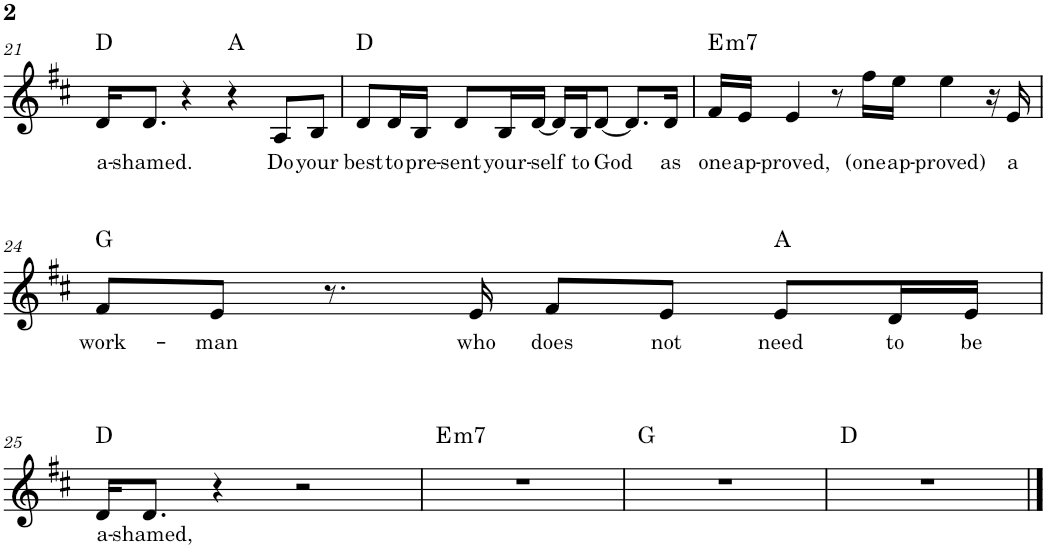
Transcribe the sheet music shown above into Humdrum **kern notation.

**kern	**text	**harte
*part1	*part1	*part1
*staff1	*staff1	*
*I"Piano	*	*
*I'Pno.	*	*
!!LO:PB:g=z
*clefG2	*	*
*k[f#c#]	*	*
*M4/4	*	*
=21	=21	=21
!	!LO:LY:b	!
16d/KL	a-	D:maj
!	!LO:LY:b	!
8.d/J	-shamed.	.
4r	.	.
4r	.	A:maj
!	!LO:LY:b	!
8A/L	Do	.
!	!LO:LY:b	!
8B/J	your	.
=22	=22	=22
!	!LO:LY:b	!
8d/L	best	D:maj
!	!LO:LY:b	!
16d/L	to	.
!	!LO:LY:b	!
16B/JJ	pre-	.
!	!LO:LY:b	!
8d/L	-sent	.
!	!LO:LY:b	!
16B/L	your-	.
!	!LO:LY:b	!
[16d/JJ	-self	.
16d/LL]	.	.
!	!LO:LY:b	!
16B/J	to	.
!	!LO:LY:b	!
[8d/J	God	.
8.d/L]	.	.
!	!LO:LY:b	!
16d/Jk	as	.
=23	=23	=23
!	!LO:LY:b	!LO:H:kt=m7
16f#/LL	one	E:min7
!	!LO:LY:b	!
16e/JJ	ap-	.
!	!LO:LY:b	!
4e/	-proved,	.
8r	.	.
!	!LO:LY:b	!
16ff#\LL	(one	.
!	!LO:LY:b	!
16ee\JJ	ap-	.
!	!LO:LY:b	!
4ee\	-proved)	.
16r	.	.
!	!LO:LY:b	!
16e/	a	.
!!LO:LB:g=z
=24	=24	=24
!	!LO:LY:b	!
8f#/L	work-	G:maj
!	!LO:LY:b	!
8e/J	-man	.
8.r	.	.
!	!LO:LY:b	!
16e/	who	.
!	!LO:LY:b	!
8f#/L	does	.
!	!LO:LY:b	!
8e/J	not	.
!	!LO:LY:b	!
8e/L	need	A:maj
!	!LO:LY:b	!
16d/L	to	.
!	!LO:LY:b	!
16e/JJ	be	.
!!LO:LB:g=z
=25	=25	=25
!	!LO:LY:b	!
16d/KL	a-	D:maj
!	!LO:LY:b	!
8.d/J	-shamed,	.
4r	.	.
2r	.	.
=26	=26	=26
!	!	!LO:H:kt=m7
1r	.	E:min7
=27	=27	=27
1r	.	G:maj
=28	=28	=28
1r	.	D:maj
==	==	==
*-	*-	*-
